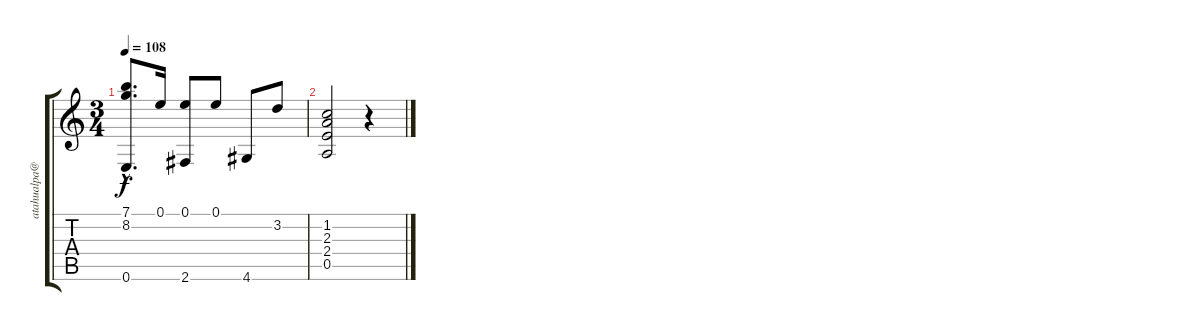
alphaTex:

\track ("" "atahualpa@") {instrument acousticguitarnylon}
\staff {score tabs}
\tuning (E4 B3 G3 D3 A2 E2) {hide}
\ts (3 4)
\tempo 108
\clef g2
\ks c
(7.1{hac} 8.2{hac} 0.6{hac}).8{d dy f} 0.1.16 (0.1 2.6).8 0.1.8 4.6.8 3.2.8 |
(1.2 2.3 2.4 0.5).2 r.4
